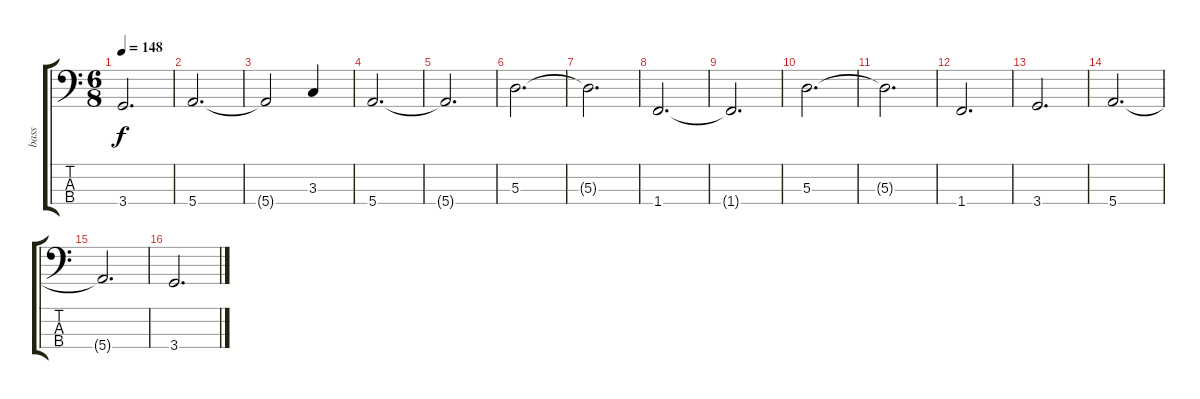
\track ("bass" "bass") {instrument electricbassfinger}
\staff {score tabs}
\tuning (G2 D2 A1 E1) {hide}
\ts (6 8)
\tempo 148
\clef f4
\ks c
3.4.2{d dy f} |
5.4.2{d} |
5.4{t}.2 3.3.4 |
5.4.2{d} |
5.4{t}.2{d} |
5.3.2{d} |
5.3{t}.2{d} |
1.4.2{d} |
1.4{t}.2{d} |
5.3.2{d} |
5.3{t}.2{d} |
1.4.2{d} |
3.4.2{d} |
5.4.2{d} |
5.4{t}.2{d} |
3.4.2{d}
